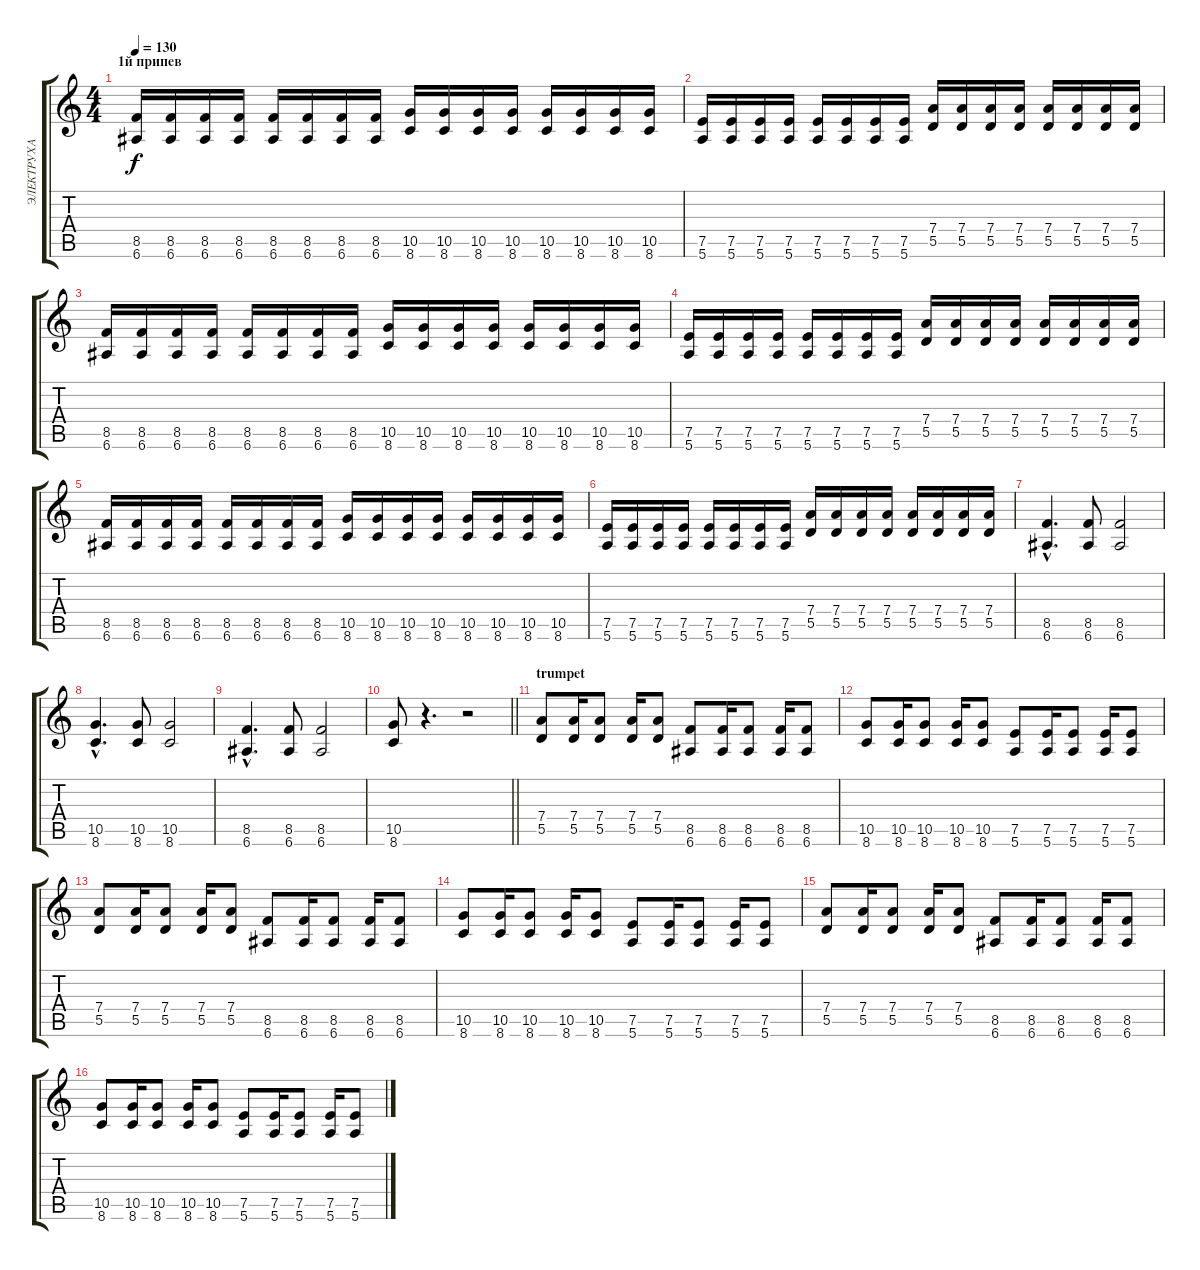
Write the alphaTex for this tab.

\track ("ЭЛЕКТРУХА" "ЭЛЕКТРУХА") {instrument distortionguitar}
\staff {score tabs}
\tuning (E4 B3 G3 D3 A2 E2) {hide}
\ts (4 4)
\section ("" "1й припев")
\tempo 130
\clef g2
\ks c
(8.5 6.6).16{dy f} (8.5 6.6).16 (8.5 6.6).16 (8.5 6.6).16 (8.5 6.6).16 (8.5 6.6).16 (8.5 6.6).16 (8.5 6.6).16 (10.5 8.6).16 (10.5 8.6).16 (10.5 8.6).16 (10.5 8.6).16 (10.5 8.6).16 (10.5 8.6).16 (10.5 8.6).16 (10.5 8.6).16 |
(7.5 5.6).16 (7.5 5.6).16 (7.5 5.6).16 (7.5 5.6).16 (7.5 5.6).16 (7.5 5.6).16 (7.5 5.6).16 (7.5 5.6).16 (7.4 5.5).16 (7.4 5.5).16 (7.4 5.5).16 (7.4 5.5).16 (7.4 5.5).16 (7.4 5.5).16 (7.4 5.5).16 (7.4 5.5).16 |
(8.5 6.6).16 (8.5 6.6).16 (8.5 6.6).16 (8.5 6.6).16 (8.5 6.6).16 (8.5 6.6).16 (8.5 6.6).16 (8.5 6.6).16 (10.5 8.6).16 (10.5 8.6).16 (10.5 8.6).16 (10.5 8.6).16 (10.5 8.6).16 (10.5 8.6).16 (10.5 8.6).16 (10.5 8.6).16 |
(7.5 5.6).16 (7.5 5.6).16 (7.5 5.6).16 (7.5 5.6).16 (7.5 5.6).16 (7.5 5.6).16 (7.5 5.6).16 (7.5 5.6).16 (7.4 5.5).16 (7.4 5.5).16 (7.4 5.5).16 (7.4 5.5).16 (7.4 5.5).16 (7.4 5.5).16 (7.4 5.5).16 (7.4 5.5).16 |
(8.5 6.6).16 (8.5 6.6).16 (8.5 6.6).16 (8.5 6.6).16 (8.5 6.6).16 (8.5 6.6).16 (8.5 6.6).16 (8.5 6.6).16 (10.5 8.6).16 (10.5 8.6).16 (10.5 8.6).16 (10.5 8.6).16 (10.5 8.6).16 (10.5 8.6).16 (10.5 8.6).16 (10.5 8.6).16 |
(7.5 5.6).16 (7.5 5.6).16 (7.5 5.6).16 (7.5 5.6).16 (7.5 5.6).16 (7.5 5.6).16 (7.5 5.6).16 (7.5 5.6).16 (7.4 5.5).16 (7.4 5.5).16 (7.4 5.5).16 (7.4 5.5).16 (7.4 5.5).16 (7.4 5.5).16 (7.4 5.5).16 (7.4 5.5).16 |
(8.5{hac} 6.6{hac}).4{d} (8.5 6.6).8 (8.5 6.6).2 |
(10.5{hac} 8.6{hac}).4{d} (10.5 8.6).8 (10.5 8.6).2 |
(8.5{hac} 6.6{hac}).4{d} (8.5 6.6).8 (8.5 6.6).2 |
\barLineRight lightlight
(10.5 8.6).8 r.4{d} r.2 |
\section ("" "trumpet")
(7.4 5.5).8 (7.4 5.5).16 (7.4 5.5).8 (7.4 5.5).16 (7.4 5.5).8 (8.5 6.6).8 (8.5 6.6).16 (8.5 6.6).8 (8.5 6.6).16 (8.5 6.6).8 |
(10.5 8.6).8 (10.5 8.6).16 (10.5 8.6).8 (10.5 8.6).16 (10.5 8.6).8 (7.5 5.6).8 (7.5 5.6).16 (7.5 5.6).8 (7.5 5.6).16 (7.5 5.6).8 |
(7.4 5.5).8 (7.4 5.5).16 (7.4 5.5).8 (7.4 5.5).16 (7.4 5.5).8 (8.5 6.6).8 (8.5 6.6).16 (8.5 6.6).8 (8.5 6.6).16 (8.5 6.6).8 |
(10.5 8.6).8 (10.5 8.6).16 (10.5 8.6).8 (10.5 8.6).16 (10.5 8.6).8 (7.5 5.6).8 (7.5 5.6).16 (7.5 5.6).8 (7.5 5.6).16 (7.5 5.6).8 |
(7.4 5.5).8 (7.4 5.5).16 (7.4 5.5).8 (7.4 5.5).16 (7.4 5.5).8 (8.5 6.6).8 (8.5 6.6).16 (8.5 6.6).8 (8.5 6.6).16 (8.5 6.6).8 |
(10.5 8.6).8 (10.5 8.6).16 (10.5 8.6).8 (10.5 8.6).16 (10.5 8.6).8 (7.5 5.6).8 (7.5 5.6).16 (7.5 5.6).8 (7.5 5.6).16 (7.5 5.6).8
